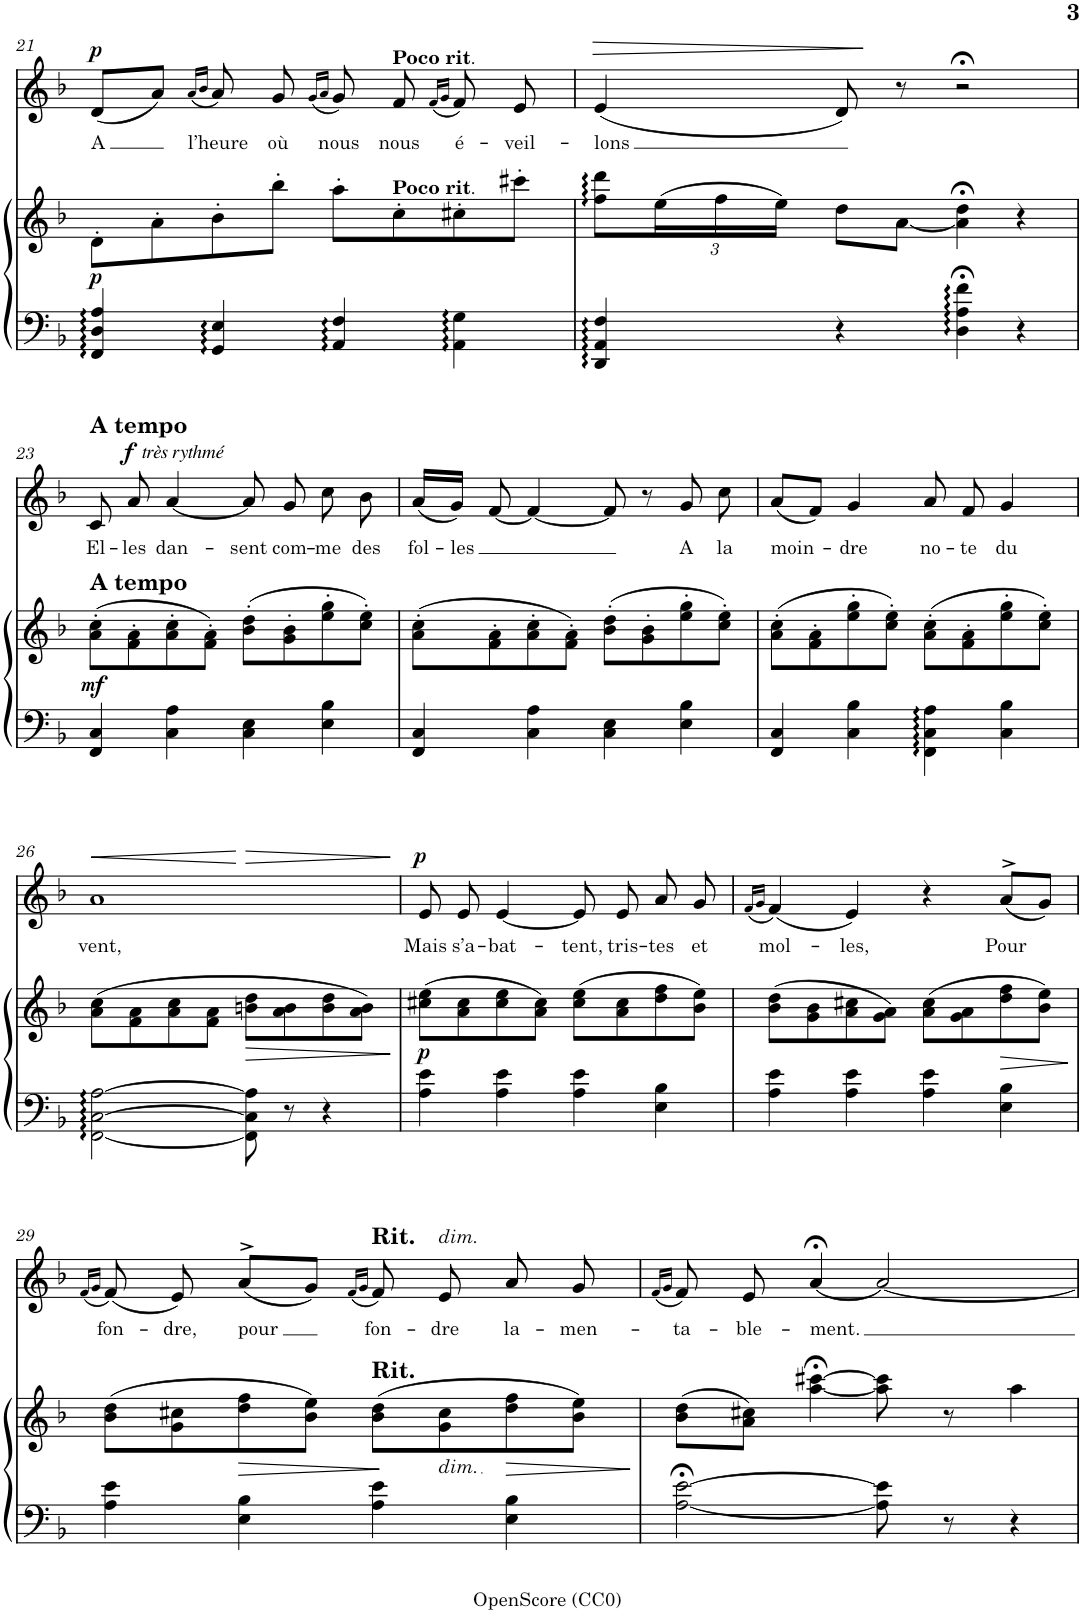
**kern	**kern	**dynam	**kern	**text	**dynam
*part2	*part2	*part2	*part1	*part1	*part1
*staff3	*staff2	*staff2/3	*staff1	*staff1	*staff1
*I"Piano	*	*	*I"Chant Voice	*	*
*I'Pno	*	*	*	*	*
!!LO:PB:g=z
*clefF4	*clefG2	*	*clefG2	*	*
*k[b-]	*k[b-]	*	*k[b-]	*	*
*M4/4	*M4/4	*	*M4/4	*	*
*met(c)	*met(c)	*	*met(c)	*	*
=21	=21	=21	=21	=21	=21
!	!	!LO:DY:b	!	!LO:LY:b	!LO:DY:a
4FF/ 4D/ 4A/	8d'\L	p	(8d/L	A	p
.	8a'\	.	8a/J)	.	.
.	.	.	(16qa/LL	.	.
.	.	.	16qb-/JJ	.	.
!	!	!	!	!LO:LY:b	!
4GG/ 4E/	8b-'\	.	8a/)	l’heure	.
!	!	!	!	!LO:LY:b	!
.	8bb-'\J	.	8g/	où	.
.	.	.	(16qg/LL	.	.
.	.	.	16qa/JJ	.	.
!	!	!	!	!LO:LY:b	!
4AA/ 4F/	8aa'\L	.	8g/)	nous	.
!	!	!	!LO:TX:a:B:t=Poco rit	!	!
!	!	!	!LO:TX:a:t=.	!	!
!	!LO:TX:a:B:t=Poco rit	!	!	!	!
!	!LO:TX:a:t=.	!	!	!	!
!	!	!	!	!LO:LY:b	!
.	8cc'\	.	8f/	nous	.
.	.	.	(16qf/LL	.	.
.	.	.	16qg/JJ	.	.
!	!	!	!	!LO:LY:b	!
4AA\ 4G\	8cc#X'\	.	8f/)	é-	.
!	!	!	!	!LO:LY:b	!
.	8ccc#X'\J	.	8e/	-veil-	.
=22	=22	=22	=22	=22	=22
!	!	!	!	!LO:LY:b	!LO:HP:b
4DD/ 4AA/ 4F/	8ff\ 8ddd\L	.	(4e/	-lons	>
*	*Xbrackettup	*	*	*	*
.	(24ee\L	.	.	.	.
.	24ff\	.	.	.	.
.	24ee\JJ)	.	.	.	.
4r	8dd\L	.	8d/)	.	.
.	[<8a\J	.	8r	.	]
4D\;< 4A\;< 4f\;<	4a\];< 4dd\;<	.	2r;<	.	.
4r	4r	.	.	.	.
!!LO:LB:g=z
=23	=23	=23	=23	=23	=23
!	!	!	!LO:TX:a:B:t=A tempo	!	!
!	!LO:TX:a:B:t=A tempo	!	!	!	!
!	!	!LO:DY:b	!	!LO:LY:b	!LO:DY:a
!	!	!	!	!	!LO:DY:n=1:a
4FF/ 4C/	(8a\' 8cc\'L	mf	8c/	El-	f other-dynamics
!	!	!	!	!LO:LY:b	!
.	8f\' 8a\'	.	8a/	-les	.
!	!	!	!	!LO:LY:b	!
4C\ 4A\	8a\' 8cc\'	.	[4a/	dan-	.
.	8f\' 8a\'J)	.	.	.	.
!	!	!	!	!LO:LY:b	!
4C\ 4E\	(8b-\' 8dd\'L	.	8a/]	-sent	.
!	!	!	!	!LO:LY:b	!
.	8g\' 8b-\'	.	8g/	com-	.
!	!	!	!	!LO:LY:b	!
4E\ 4B-\	8ee\' 8gg\'	.	8cc\	-me	.
!	!	!	!	!LO:LY:b	!
.	8cc\' 8ee\'J)	.	8b-\	des	.
=24	=24	=24	=24	=24	=24
!	!	!	!	!LO:LY:b	!
4FF/ 4C/	(8a\' 8cc\'L	.	(16a/LL	fol-	.
!	!	!	!	!LO:LY:b	!
.	.	.	16g/JJ)	-les	.
.	8f\' 8a\'	.	[8f/	.	.
4C\ 4A\	8a\' 8cc\'	.	4f/_	.	.
.	8f\' 8a\'J)	.	.	.	.
4C\ 4E\	(8b-\' 8dd\'L	.	8f/]	.	.
.	8g\' 8b-\'	.	8r	.	.
!	!	!	!	!LO:LY:b	!
4E\ 4B-\	8ee\' 8gg\'	.	8g/	A	.
!	!	!	!	!LO:LY:b	!
.	8cc\' 8ee\'J)	.	8cc\	la	.
=25	=25	=25	=25	=25	=25
!	!	!	!	!LO:LY:b	!
4FF/ 4C/	(8a\' 8cc\'L	.	(8a/L	moin-	.
.	8f\' 8a\'	.	8f/J)	.	.
!	!	!	!	!LO:LY:b	!
4C\ 4B-\	8ee\' 8gg\'	.	4g/	-dre	.
.	8cc\' 8ee\'J)	.	.	.	.
!	!	!	!	!LO:LY:b	!
4FF\ 4C\ 4A\	(8a\' 8cc\'L	.	8a/	no-	.
!	!	!	!	!LO:LY:b	!
.	8f\' 8a\'	.	8f/	-te	.
!	!	!	!	!LO:LY:b	!
4C\ 4B-\	8ee\' 8gg\'	.	4g/	du	.
.	8cc\' 8ee\'J)	.	.	.	.
!!LO:LB:g=z
=26	=26	=26	=26	=26	=26
!	!	!	!	!LO:LY:b	!LO:HP:b
*	*	*	*^	*	*
[2FF\ [>2C\ [2A\	(8a\ 8cc\L	.	1a	2ryy	vent,	<
.	8f\ 8a\	.	.	.	.	.
.	8a\ 8cc\	.	.	.	.	.
.	8f\ 8a\J	.	.	.	.	.
!	!	!LO:HP:b	!	!	!	!
8FF\] 8C\] 8A\]	8bn\ 8dd\L	>	.	2ryy	.	[
8r	8a\ 8b\	.	.	.	.	.
4r	8b\ 8dd\	.	.	.	.	.
.	8a\ 8b\J)	.	.	.	.	.
*	*	*	*v	*v	*	*
=27	=27	=27	=27	=27	=27
!	!	!LO:DY:b	!	!LO:LY:b	!LO:DY:a
4A\ 4e\	(8cc#X\ 8ee\L	p	8e/	Mais	p
!	!	!	!	!LO:LY:b	!
.	8a\ 8cc#\	.	8e/	s’a-	.
!	!	!	!	!LO:LY:b	!
4A\ 4e\	8cc#\ 8ee\	.	[4e/	-bat-	.
.	8a\ 8cc#\J)	.	.	.	.
!	!	!	!	!LO:LY:b	!
4A\ 4e\	(8cc#\ 8ee\L	.	8e/]	-tent,	.
!	!	!	!	!LO:LY:b	!
.	8a\ 8cc#\	.	8e/	tris-	.
!	!	!	!	!LO:LY:b	!
4E\ 4B-\	8dd\ 8ff\	.	8a/	-tes	.
!	!	!	!	!LO:LY:b	!
.	8b-\ 8ee\J)	.	8g/	et	.
=28	=28	=28	=28	=28	=28
.	.	.	(16qf/LL	.	.
.	.	.	16qg/JJ	.	.
!	!	!	!	!LO:LY:b	!
4A\ 4e\	(8b-\ 8dd\L	.	(4f/)	mol-	.
.	8g\ 8b-\	.	.	.	.
!	!	!	!	!LO:LY:b	!
4A\ 4e\	8a\ 8cc#X\	.	4e/)	-les,	.
.	8g\ 8a\J)	.	.	.	.
4A\ 4e\	(8a\ 8cc#\L	.	4r	.	.
.	8g\ 8a\	.	.	.	.
!	!	!LO:HP:b	!	!LO:LY:b	!
4E\ 4B-\	8dd\ 8ff\	>	(8a^>/L	Pour	.
.	8b-\ 8ee\J)	.	8g/J)	.	.
.	.	]	.	.	.
!!LO:LB:g=z
=29	=29	=29	=29	=29	=29
.	.	.	(16qf/LL	.	.
.	.	.	16qg/JJ	.	.
!	!	!	!	!LO:LY:b	!
4A\ 4e\	(8b-\ 8dd\L	.	(8f/)	fon-	.
!	!	!	!	!LO:LY:b	!
.	8g\ 8cc#X\	.	8e/)	-dre,	.
!	!	!LO:HP:b	!	!LO:LY:b	!
4E\ 4B-\	8dd\ 8ff\	>	(8a^>/L	pour	.
.	8b-\ 8ee\J)	.	8g/J)	.	.
.	.	.	(16qf/LL	.	.
.	.	.	16qg/JJ	.	.
!	!	!	!LO:TX:a:B:t=Rit.	!	!
!	!LO:TX:a:B:t=Rit.	!	!	!	!
!	!	!	!	!LO:LY:b	!
4A\ 4e\	(8b-\ 8dd\L	.	8f/)	fon-	.
!	!	!	!LO:TX:a:i:t=dim.	!	!
!	!LO:TX:b:i:t=dim.	!	!	!	!
!	!	!	!	!LO:LY:b	!
.	8g\ 8cc#\	]	8e/	-dre	.
!	!	!	!	!LO:LY:b	!
4E\ 4B-\	8dd\ 8ff\	.	8a/	la-	.
!	!	!	!	!LO:LY:b	!
.	8b-\ 8ee\J)	.	8g/	-men-	.
.	.	]	.	.	.
=30	=30	=30	=30	=30	=30
.	.	.	(16qf/LL	.	.
.	.	.	16qg/JJ	.	.
!	!	!	!	!LO:LY:b	!
[2A\;< [2e\;<	(8b-\ 8dd\L	.	8f/)	-ta-	.
!	!	!	!	!LO:LY:b	!
.	8a\ 8cc#X\J)	.	8e/	-ble-	.
!	!	!	!	!LO:LY:b	!
.	[4aa\;< [4ccc#X\;<	.	[4a;</	-ment.	.
8A\] 8e\]	8aa\] 8ccc#\]	.	2a/_	.	.
8r	8r	.	.	.	.
4r	4aa\	.	.	.	.
=	=	=	=	=	=
*-	*-	*-	*-	*-	*-
